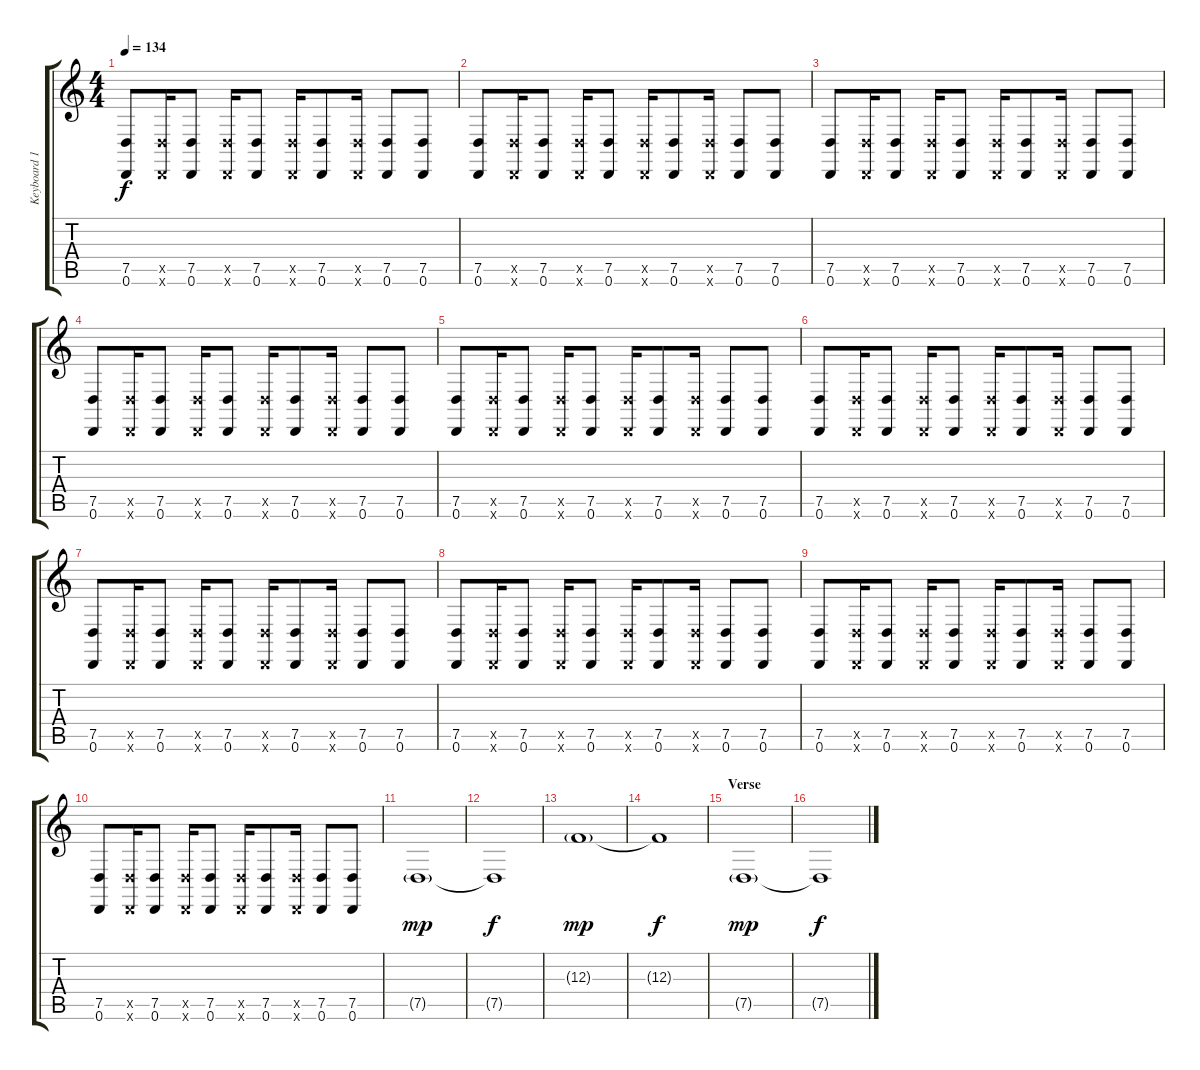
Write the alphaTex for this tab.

\track ("Keyboard 1" "Keyboard 1") {instrument voiceoohs}
\staff {score tabs}
\tuning (D4 A3 F3 C3 G2 D2) {hide}
\ts (4 4)
\tempo 134
\clef g2
\ks c
(7.5 0.6).8{dy f instrument banjo} (7.5{x} 0.6{x}).16 (7.5 0.6).8 (7.5{x} 0.6{x}).16 (7.5 0.6).8 (7.5{x} 0.6{x}).16 (7.5 0.6).8 (7.5{x} 0.6{x}).16 (7.5 0.6).8 (7.5 0.6).8 |
(7.5 0.6).8 (7.5{x} 0.6{x}).16 (7.5 0.6).8 (7.5{x} 0.6{x}).16 (7.5 0.6).8 (7.5{x} 0.6{x}).16 (7.5 0.6).8 (7.5{x} 0.6{x}).16 (7.5 0.6).8 (7.5 0.6).8 |
(7.5 0.6).8 (7.5{x} 0.6{x}).16 (7.5 0.6).8 (7.5{x} 0.6{x}).16 (7.5 0.6).8 (7.5{x} 0.6{x}).16 (7.5 0.6).8 (7.5{x} 0.6{x}).16 (7.5 0.6).8 (7.5 0.6).8 |
(7.5 0.6).8 (7.5{x} 0.6{x}).16 (7.5 0.6).8 (7.5{x} 0.6{x}).16 (7.5 0.6).8 (7.5{x} 0.6{x}).16 (7.5 0.6).8 (7.5{x} 0.6{x}).16 (7.5 0.6).8 (7.5 0.6).8 |
(7.5 0.6).8 (7.5{x} 0.6{x}).16 (7.5 0.6).8 (7.5{x} 0.6{x}).16 (7.5 0.6).8 (7.5{x} 0.6{x}).16 (7.5 0.6).8 (7.5{x} 0.6{x}).16 (7.5 0.6).8 (7.5 0.6).8 |
(7.5 0.6).8 (7.5{x} 0.6{x}).16 (7.5 0.6).8 (7.5{x} 0.6{x}).16 (7.5 0.6).8 (7.5{x} 0.6{x}).16 (7.5 0.6).8 (7.5{x} 0.6{x}).16 (7.5 0.6).8 (7.5 0.6).8 |
(7.5 0.6).8 (7.5{x} 0.6{x}).16 (7.5 0.6).8 (7.5{x} 0.6{x}).16 (7.5 0.6).8 (7.5{x} 0.6{x}).16 (7.5 0.6).8 (7.5{x} 0.6{x}).16 (7.5 0.6).8 (7.5 0.6).8 |
(7.5 0.6).8 (7.5{x} 0.6{x}).16 (7.5 0.6).8 (7.5{x} 0.6{x}).16 (7.5 0.6).8 (7.5{x} 0.6{x}).16 (7.5 0.6).8 (7.5{x} 0.6{x}).16 (7.5 0.6).8 (7.5 0.6).8 |
(7.5 0.6).8 (7.5{x} 0.6{x}).16 (7.5 0.6).8 (7.5{x} 0.6{x}).16 (7.5 0.6).8 (7.5{x} 0.6{x}).16 (7.5 0.6).8 (7.5{x} 0.6{x}).16 (7.5 0.6).8 (7.5 0.6).8 |
(7.5 0.6).8 (7.5{x} 0.6{x}).16 (7.5 0.6).8 (7.5{x} 0.6{x}).16 (7.5 0.6).8 (7.5{x} 0.6{x}).16 (7.5 0.6).8 (7.5{x} 0.6{x}).16 (7.5 0.6).8 (7.5 0.6).8 |
\section ("" "")
7.5{g}.1{dy mp instrument voiceoohs} |
7.5{t}.1{dy f} |
12.3{g}.1{dy mp} |
12.3{t}.1{dy f} |
\section ("" "Verse")
7.5{g}.1{dy mp} |
7.5{t}.1{dy f}
